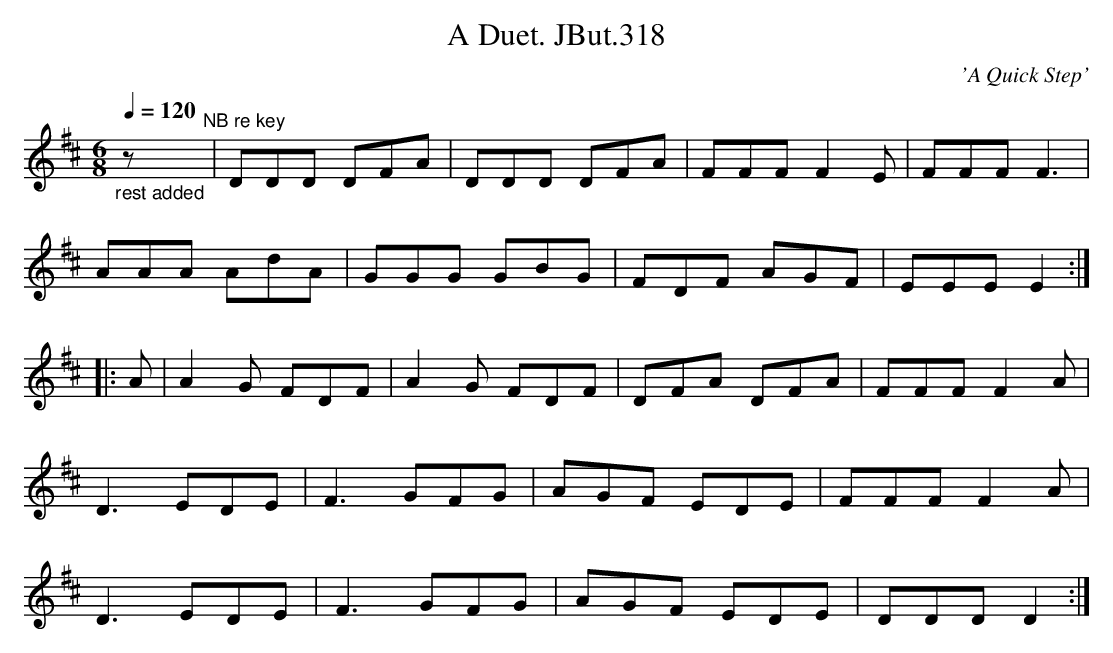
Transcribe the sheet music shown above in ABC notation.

X:1
T:Duet. JBut.318, A
C: 'A Quick Step'
M:6/8
L:1/8
Q:1/4=120
K:D
"_rest added"z"NB re key"|DDD DFA|DDD DFA|FFF F2E|FFF F3|
AAA AdA |GGG GBG|FDF AGF|EEE E2:|
|:A|A2G FDF|A2G FDF|DFA DFA|FFF F2A|
D3 EDE|F3 GFG|AGF EDE|FFF F2A|
D3 EDE|F3 GFG|AGF EDE|DDD D2:|
